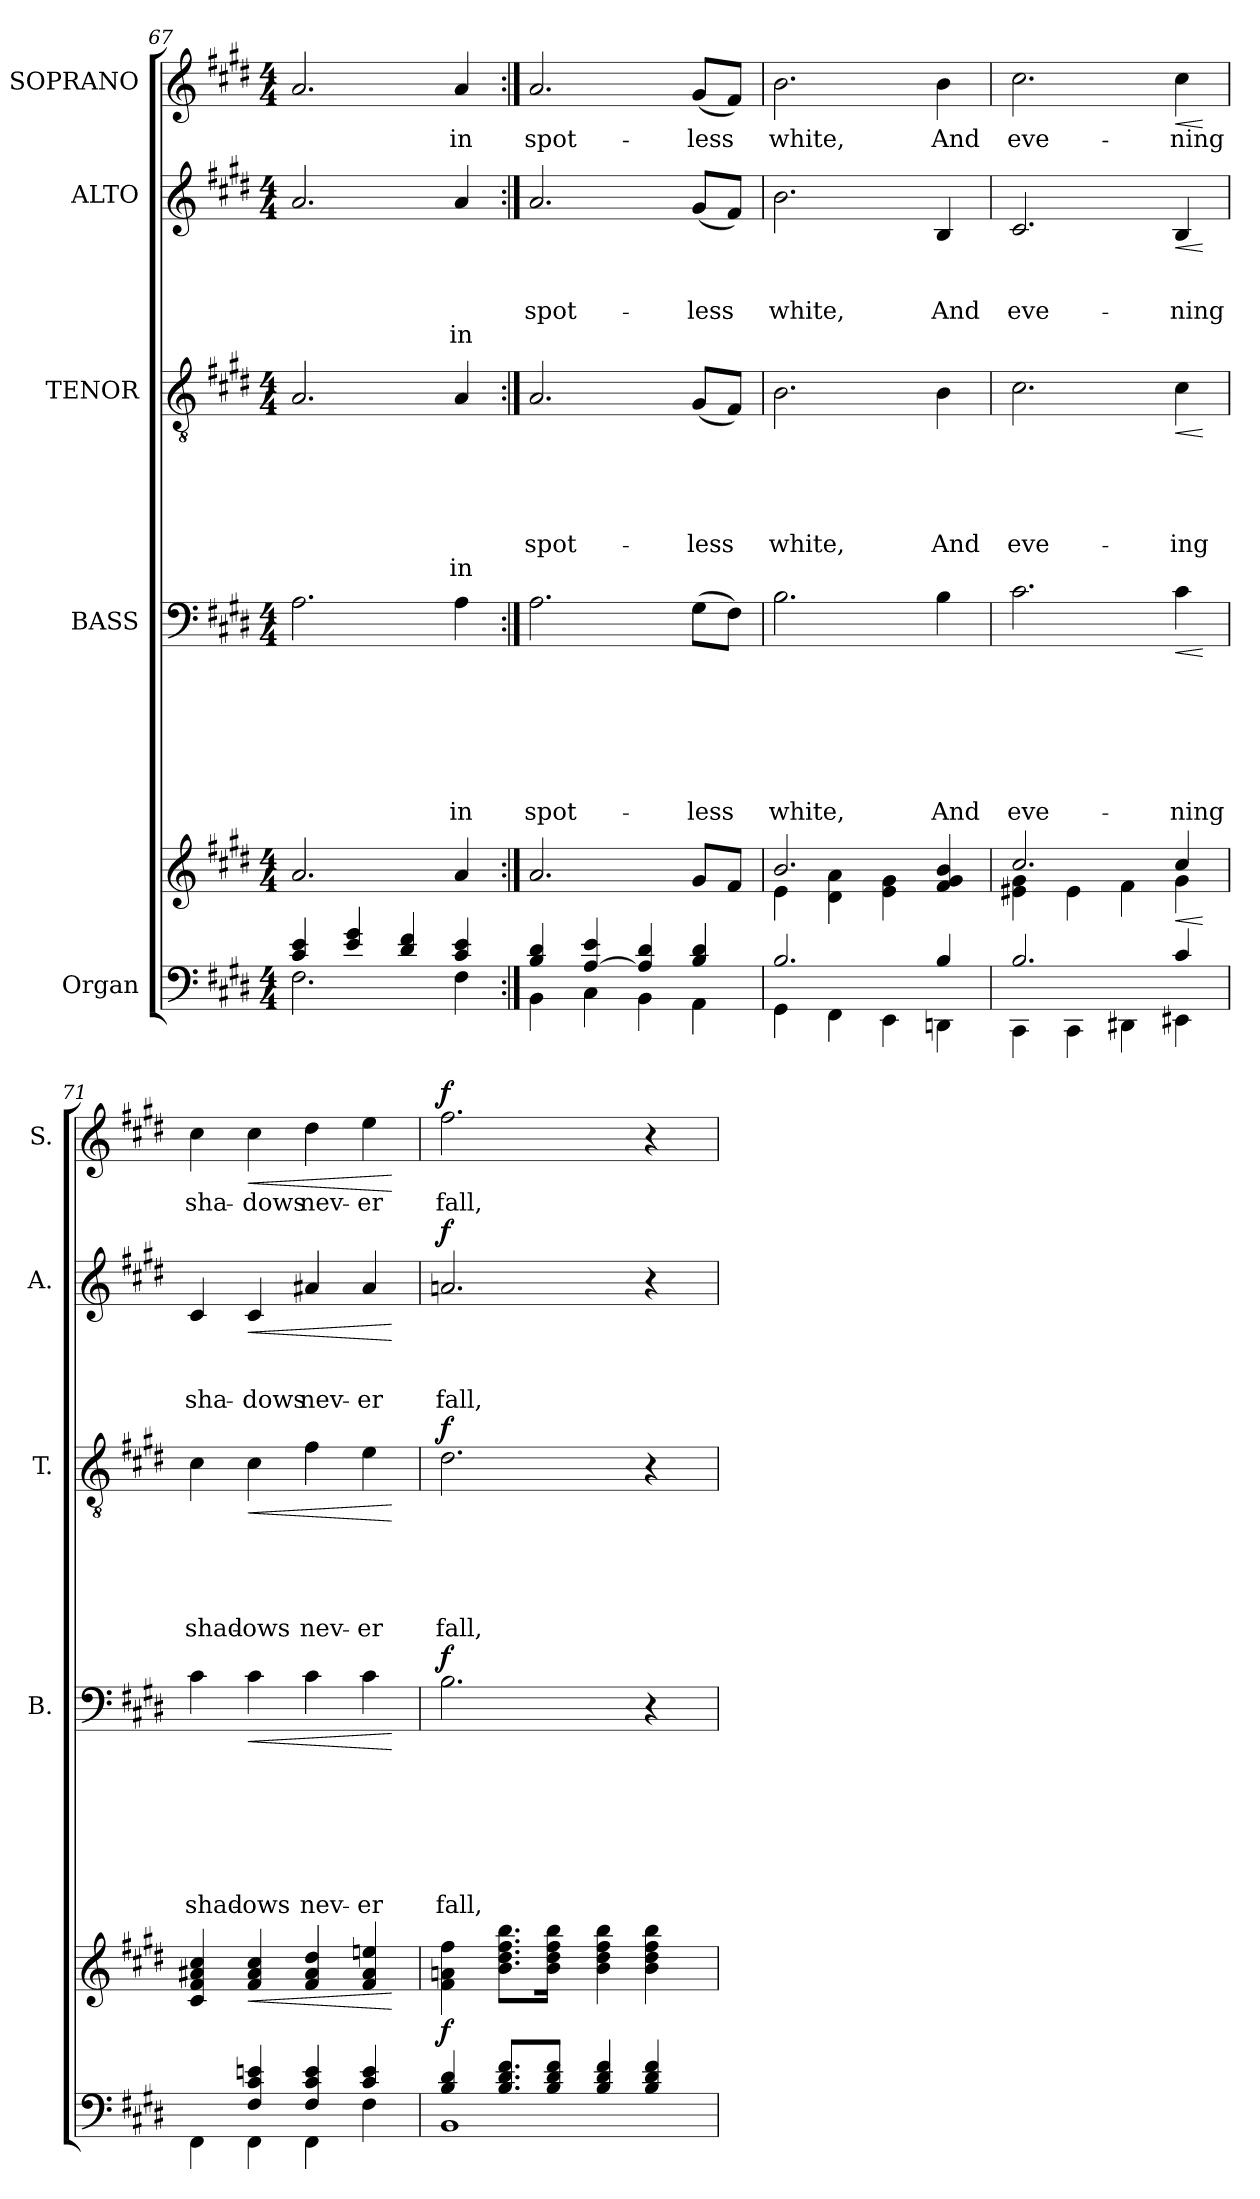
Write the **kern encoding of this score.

**kern	**kern	**dynam	**kern	**text	**text	**text	**text	**text	**text	**text	**dynam	**kern	**text	**text	**text	**text	**text	**text	**dynam	**kern	**text	**text	**text	**text	**dynam	**kern	**text	**dynam
*part5	*part5	*part5	*part4	*part4	*part4	*part4	*part4	*part4	*part4	*part4	*part4	*part3	*part3	*part3	*part3	*part3	*part3	*part3	*part3	*part2	*part2	*part2	*part2	*part2	*part2	*part1	*part1	*part1
*staff6	*staff5	*staff5/6	*staff4	*staff4	*staff4	*staff4	*staff4	*staff4	*staff4	*staff4	*staff4	*staff3	*staff3	*staff3	*staff3	*staff3	*staff3	*staff3	*staff3	*staff2	*staff2	*staff2	*staff2	*staff2	*staff2	*staff1	*staff1	*staff1
*I"Organ	*	*	*I"BASS	*	*	*	*	*	*	*	*	*I"TENOR	*	*	*	*	*	*	*	*I"ALTO	*	*	*	*	*	*I"SOPRANO	*	*
*	*	*	*I'B.	*	*	*	*	*	*	*	*	*I'T.	*	*	*	*	*	*	*	*I'A.	*	*	*	*	*	*I'S.	*	*
*clefF4	*clefG2	*	*clefF4	*	*	*	*	*	*	*	*	*clefGv2	*	*	*	*	*	*	*	*clefG2	*	*	*	*	*	*clefG2	*	*
*k[f#c#g#d#]	*k[f#c#g#d#]	*	*k[f#c#g#d#]	*	*	*	*	*	*	*	*	*k[f#c#g#d#]	*	*	*	*	*	*	*	*k[f#c#g#d#]	*	*	*	*	*	*k[f#c#g#d#]	*	*
*E:	*E:	*	*E:	*	*	*	*	*	*	*	*	*E:	*	*	*	*	*	*	*	*E:	*	*	*	*	*	*E:	*	*
*M4/4	*M4/4	*	*M4/4	*	*	*	*	*	*	*	*	*M4/4	*	*	*	*	*	*	*	*M4/4	*	*	*	*	*	*M4/4	*	*
=67	=67	=67	=67	=67	=67	=67	=67	=67	=67	=67	=67	=67	=67	=67	=67	=67	=67	=67	=67	=67	=67	=67	=67	=67	=67	=67	=67	=67
*^	*	*	*	*	*	*	*	*	*	*	*	*	*	*	*	*	*	*	*	*	*	*	*	*	*	*	*	*
4c#/ 4e/	2.F#\	2.a/	.	2.A\	.	.	.	.	.	.	.	.	2.A/	.	.	.	.	.	.	.	2.a/	.	.	.	.	.	2.a/	.	.
4e/ 4g#/	.	.	.	.	.	.	.	.	.	.	.	.	.	.	.	.	.	.	.	.	.	.	.	.	.	.	.	.	.
4d#/ 4f#/	.	.	.	.	.	.	.	.	.	.	.	.	.	.	.	.	.	.	.	.	.	.	.	.	.	.	.	.	.
!	!	!	!	!	!	!	!	!	!	!	!LO:LY:b	!	!	!	!	!	!	!	!LO:LY:b	!	!	!	!	!	!LO:LY:b	!	!	!LO:LY:b	!
4c#/ 4e/	4F#\	4a/	.	4A\	.	.	.	.	.	.	in	.	4A/	.	.	.	.	.	in	.	4a/	.	.	.	in	.	4a/	in	.
=68:|!	=68:|!	=68:|!	=68:|!	=68:|!	=68:|!	=68:|!	=68:|!	=68:|!	=68:|!	=68:|!	=68:|!	=68:|!	=68:|!	=68:|!	=68:|!	=68:|!	=68:|!	=68:|!	=68:|!	=68:|!	=68:|!	=68:|!	=68:|!	=68:|!	=68:|!	=68:|!	=68:|!	=68:|!	=68:|!
!	!	!	!	!	!	!	!	!	!	!	!LO:LY:b	!	!	!	!	!	!	!LO:LY:b	!	!	!	!	!	!LO:LY:b	!	!	!	!LO:LY:b	!
4B/ 4d#/	4BB\	2.a/	.	2.A\	.	.	.	.	.	.	spot-	.	2.A/	.	.	.	.	spot-	.	.	2.a/	.	.	spot-	.	.	2.a/	spot-	.
[<4A/ 4e/	4C#\	.	.	.	.	.	.	.	.	.	.	.	.	.	.	.	.	.	.	.	.	.	.	.	.	.	.	.	.
4A/] 4d#/	4BB\	.	.	.	.	.	.	.	.	.	.	.	.	.	.	.	.	.	.	.	.	.	.	.	.	.	.	.	.
!	!	!	!	!	!	!	!	!	!	!	!LO:LY:b	!	!	!	!	!	!	!LO:LY:b	!	!	!	!	!	!LO:LY:b	!	!	!	!LO:LY:b	!
4B/ 4d#/	4AA\	8g#/L	.	(>8G#\L	.	.	.	.	.	.	-less	.	(<8G#/L	.	.	.	.	-less	.	.	(<8g#/L	.	.	-less	.	.	(<8g#/L	-less	.
.	.	8f#/J	.	8F#\J)	.	.	.	.	.	.	.	.	8F#/J)	.	.	.	.	.	.	.	8f#/J)	.	.	.	.	.	8f#/J)	.	.
=69	=69	=69	=69	=69	=69	=69	=69	=69	=69	=69	=69	=69	=69	=69	=69	=69	=69	=69	=69	=69	=69	=69	=69	=69	=69	=69	=69	=69	=69
*	*	*^	*	*	*	*	*	*	*	*	*	*	*	*	*	*	*	*	*	*	*	*	*	*	*	*	*	*	*
!	!	!	!	!	!	!	!	!	!	!	!	!LO:LY:b	!	!	!	!	!	!	!LO:LY:b	!	!	!	!	!	!LO:LY:b	!	!	!	!LO:LY:b	!
2.B/	4GG#\	2.b/	4e\	.	2.B\	.	.	.	.	.	.	white,	.	2.B\	.	.	.	.	white,	.	.	2.b\	.	.	white,	.	.	2.b\	white,	.
.	4FF#\	.	4d#\ 4a\	.	.	.	.	.	.	.	.	.	.	.	.	.	.	.	.	.	.	.	.	.	.	.	.	.	.	.
.	4EE\	.	4e\ 4g#\	.	.	.	.	.	.	.	.	.	.	.	.	.	.	.	.	.	.	.	.	.	.	.	.	.	.	.
!	!	!	!	!	!	!	!	!	!	!	!	!LO:LY:b	!	!	!	!	!	!	!LO:LY:b	!	!	!	!	!	!LO:LY:b	!	!	!	!LO:LY:b	!
4B/	4DDn\	4f#/ 4g#/ 4b/	4ryy	.	4B\	.	.	.	.	.	.	And	.	4B\	.	.	.	.	And	.	.	4B/	.	.	And	.	.	4b\	And	.
=70	=70	=70	=70	=70	=70	=70	=70	=70	=70	=70	=70	=70	=70	=70	=70	=70	=70	=70	=70	=70	=70	=70	=70	=70	=70	=70	=70	=70	=70	=70
!	!	!	!	!	!	!	!	!	!	!	!	!LO:LY:b	!	!	!	!	!	!	!LO:LY:b	!	!	!	!	!	!LO:LY:b	!	!	!	!LO:LY:b	!
2.B/	4CC#\	2.cc#/	4e#X\ 4g#\	.	2.c#\	.	.	.	.	.	.	eve-	.	2.c#\	.	.	.	.	eve-	.	.	2.c#/	.	.	eve-	.	.	2.cc#\	eve-	.
.	4CC#\	.	4e#\	.	.	.	.	.	.	.	.	.	.	.	.	.	.	.	.	.	.	.	.	.	.	.	.	.	.	.
.	4DD#X\	.	4f#\	.	.	.	.	.	.	.	.	.	.	.	.	.	.	.	.	.	.	.	.	.	.	.	.	.	.	.
!	!	!	!	!LO:HP:b	!	!	!	!	!	!	!	!LO:LY:b	!LO:HP:b	!	!	!	!	!	!LO:LY:b	!	!LO:HP:b	!	!	!	!LO:LY:b	!	!LO:HP:b	!	!LO:LY:b	!LO:HP:b
4c#/	4EE#X\	4cc#/	4g#\	<	4c#\	.	.	.	.	.	.	-ning	<	4c#\	.	.	.	.	-ing	.	<	4B/	.	.	-ning	.	<	4cc#\	-ning	<
*v	*v	*	*	*	*	*	*	*	*	*	*	*	*	*	*	*	*	*	*	*	*	*	*	*	*	*	*	*	*	*
*	*v	*v	*	*	*	*	*	*	*	*	*	*	*	*	*	*	*	*	*	*	*	*	*	*	*	*	*	*	*
.	.	[	.	.	.	.	.	.	.	.	[	.	.	.	.	.	.	.	[	.	.	.	.	.	[	.	.	[
!!LO:PB:g=z
=71	=71	=71	=71	=71	=71	=71	=71	=71	=71	=71	=71	=71	=71	=71	=71	=71	=71	=71	=71	=71	=71	=71	=71	=71	=71	=71	=71	=71
*^	*	*	*	*	*	*	*	*	*	*	*	*	*	*	*	*	*	*	*	*	*	*	*	*	*	*	*	*
!	!	!	!	!	!	!	!	!	!	!	!LO:LY:b	!	!	!	!	!	!	!LO:LY:b	!	!	!	!	!	!LO:LY:b	!	!	!	!LO:LY:b	!
4ryy	4FF#\	4c#/ 4f#/ 4a#X/ 4cc#/	.	4c#\	.	.	.	.	.	.	shad-	.	4c#\	.	.	.	.	shad-	.	.	4c#/	.	.	sha-	.	.	4cc#\	sha-	.
!	!	!	!LO:HP:b	!	!	!	!	!	!	!	!LO:LY:b	!LO:HP:b	!	!	!	!	!	!LO:LY:b	!	!LO:HP:b	!	!	!	!LO:LY:b	!	!LO:HP:b	!	!LO:LY:b	!LO:HP:b
4F#/ 4c#/ 4en/	4FF#\	4f#/ 4a#/ 4cc#/	<	4c#\	.	.	.	.	.	.	-ows	<	4c#\	.	.	.	.	-ows	.	<	4c#/	.	.	-dows	.	<	4cc#\	-dows	<
!	!	!	!	!	!	!	!	!	!	!	!LO:LY:b	!	!	!	!	!	!	!LO:LY:b	!	!	!	!	!	!LO:LY:b	!	!	!	!LO:LY:b	!
4F#/ 4c#/ 4e/	4FF#\	4f#/ 4a#/ 4dd#/	.	4c#\	.	.	.	.	.	.	nev-	.	4f#\	.	.	.	.	nev-	.	.	4a#X/	.	.	nev-	.	.	4dd#\	nev-	.
!	!	!	!	!	!	!	!	!	!	!	!LO:LY:b	!	!	!	!	!	!	!LO:LY:b	!	!	!	!	!	!LO:LY:b	!	!	!	!LO:LY:b	!
4c#/ 4e/	4F#\	4f#/ 4a#/ 4een/	.	4c#\	.	.	.	.	.	.	-er	.	4e\	.	.	.	.	-er	.	.	4a#/	.	.	-er	.	.	4ee\	-er	.
*v	*v	*	*	*	*	*	*	*	*	*	*	*	*	*	*	*	*	*	*	*	*	*	*	*	*	*	*	*	*
.	.	[	.	.	.	.	.	.	.	.	[	.	.	.	.	.	.	.	[	.	.	.	.	.	[	.	.	[
=72	=72	=72	=72	=72	=72	=72	=72	=72	=72	=72	=72	=72	=72	=72	=72	=72	=72	=72	=72	=72	=72	=72	=72	=72	=72	=72	=72	=72
*^	*^	*	*	*	*	*	*	*	*	*	*	*	*	*	*	*	*	*	*	*	*	*	*	*	*	*	*	*
*	*^	*	*	*	*	*	*	*	*	*	*	*	*	*	*	*	*	*	*	*	*	*	*	*	*	*	*	*	*	*
!	!	!	!	!	!LO:DY:b	!	!	!	!	!	!	!	!LO:LY:b	!LO:DY:a	!	!	!	!	!	!LO:LY:b	!	!LO:DY:a	!	!	!	!LO:LY:b	!	!LO:DY:a	!	!LO:LY:b	!LO:DY:a
1BB	4B/ 4d#/	2.ryy	4f#\ 4an\ 4ff#\	2.ryy	f	2.B\	.	.	.	.	.	.	fall,	f	2.d#\	.	.	.	.	fall,	.	f	2.an/	.	.	fall,	.	f	2.ff#\	fall,	f
.	8.B/ 8.d#/ 8.f#/L	.	8.b\ 8.dd#\ 8.ff#\ 8.bb\L	.	.	.	.	.	.	.	.	.	.	.	.	.	.	.	.	.	.	.	.	.	.	.	.	.	.	.	.
.	8B/ 8d#/ 8f#/J	.	16b\ 16dd#\ 16ff#\ 16bb\Jk	.	.	.	.	.	.	.	.	.	.	.	.	.	.	.	.	.	.	.	.	.	.	.	.	.	.	.	.
.	.	.	16ryy	.	.	.	.	.	.	.	.	.	.	.	.	.	.	.	.	.	.	.	.	.	.	.	.	.	.	.	.
.	4B/ 4d#/ 4f#/	.	4b\ 4dd#\ 4ff#\ 4bb\	.	.	.	.	.	.	.	.	.	.	.	.	.	.	.	.	.	.	.	.	.	.	.	.	.	.	.	.
.	.	4B/ 4d#/ 4f#/	.	4b\ 4dd#\ 4ff#\ 4bb\	.	4r	.	.	.	.	.	.	.	.	4r	.	.	.	.	.	.	.	4r	.	.	.	.	.	4r	.	.
.	8.ryy	.	8.ryy	.	.	.	.	.	.	.	.	.	.	.	.	.	.	.	.	.	.	.	.	.	.	.	.	.	.	.	.
*v	*v	*v	*	*	*	*	*	*	*	*	*	*	*	*	*	*	*	*	*	*	*	*	*	*	*	*	*	*	*	*	*
*	*v	*v	*	*	*	*	*	*	*	*	*	*	*	*	*	*	*	*	*	*	*	*	*	*	*	*	*	*	*
=	=	=	=	=	=	=	=	=	=	=	=	=	=	=	=	=	=	=	=	=	=	=	=	=	=	=	=	=
*-	*-	*-	*-	*-	*-	*-	*-	*-	*-	*-	*-	*-	*-	*-	*-	*-	*-	*-	*-	*-	*-	*-	*-	*-	*-	*-	*-	*-
